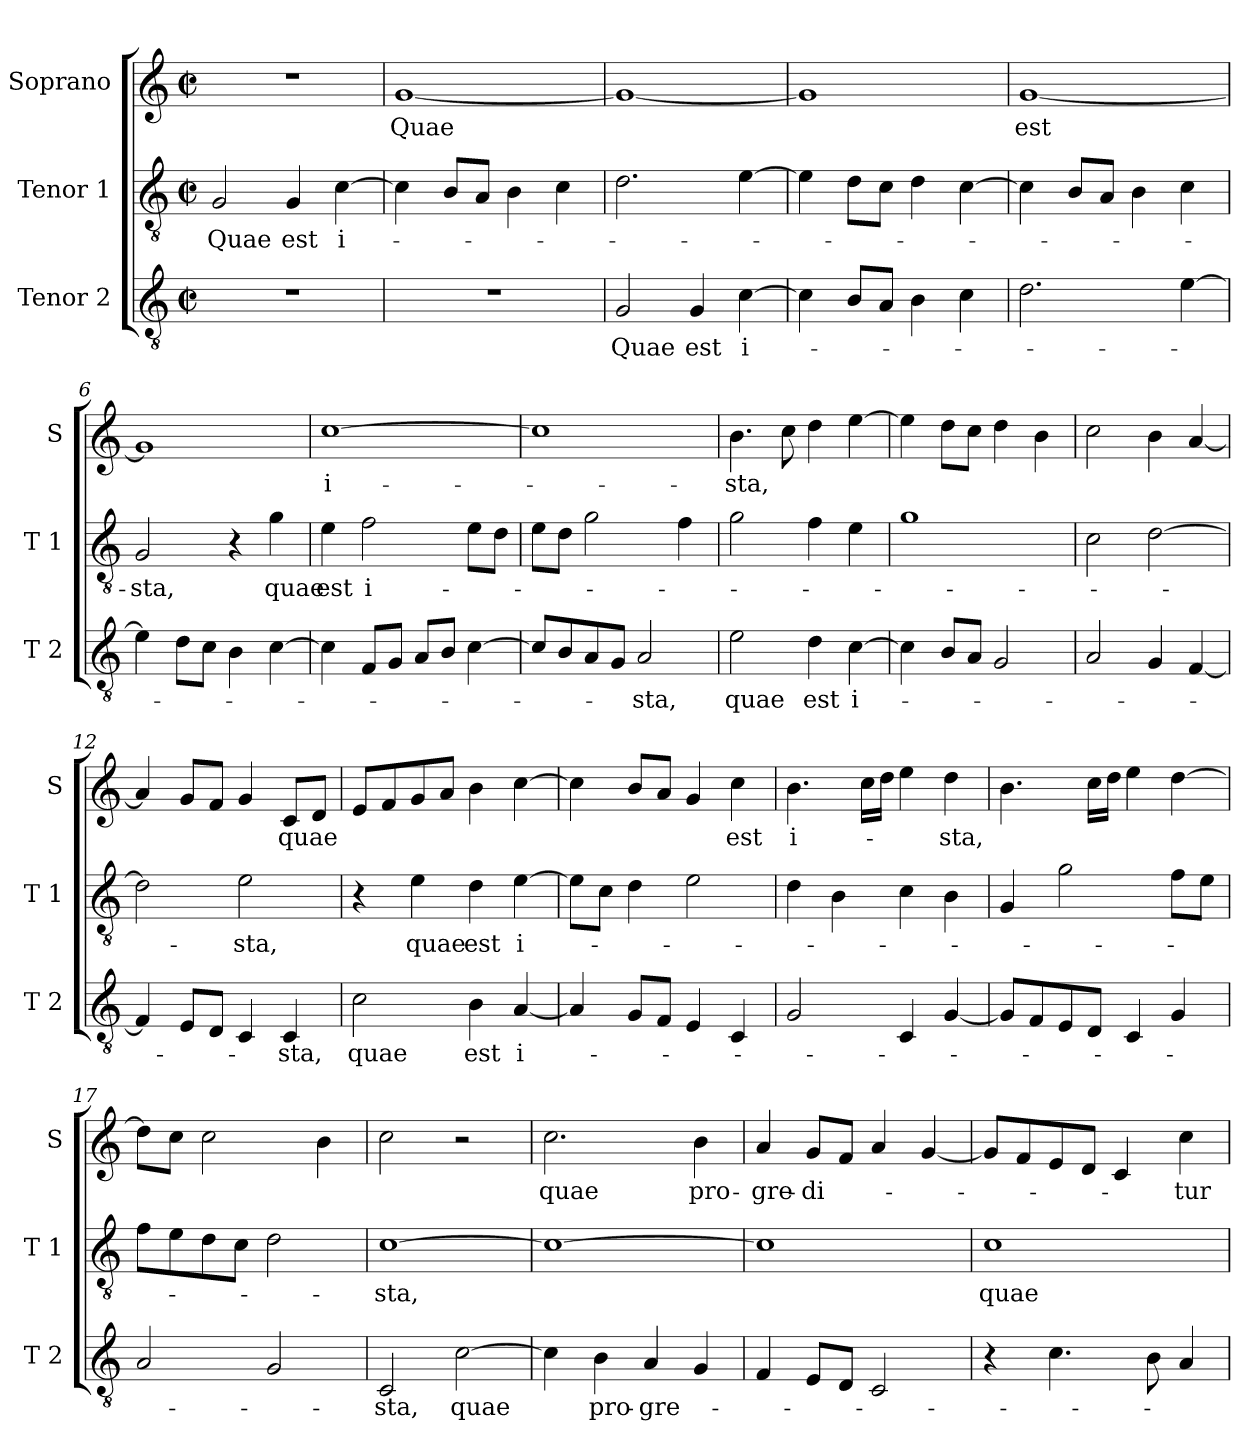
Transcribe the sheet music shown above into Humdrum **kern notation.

**kern	**text	**kern	**text	**kern	**text
*part3	*part3	*part2	*part2	*part1	*part1
*staff3	*staff3	*staff2	*staff2	*staff1	*staff1
*I"Tenor 2	*	*I"Tenor 1	*	*I"Soprano	*
*I'T 2	*	*I'T 1	*	*I'S	*
*clefGv2	*	*clefGv2	*	*clefG2	*
*k[]	*	*k[]	*	*k[]	*
*C:	*	*C:	*	*C:	*
*M2/2	*	*M2/2	*	*M2/2	*
*met(c|)	*	*met(c|)	*	*met(c|)	*
=1	=1	=1	=1	=1	=1
!	!	!	!LO:LY:b	!	!
1r	.	2G/	Quae	1r	.
!	!	!	!LO:LY:b	!	!
.	.	4G/	est	.	.
!	!	!	!LO:LY:b	!	!
.	.	[4c\	i-	.	.
=2	=2	=2	=2	=2	=2
!	!	!	!	!	!LO:LY:b
1r	.	4c\]	.	[1g	Quae
.	.	8B/L	.	.	.
.	.	8A/J	.	.	.
.	.	4B\	.	.	.
.	.	4c\	.	.	.
=3	=3	=3	=3	=3	=3
!	!LO:LY:b	!	!	!	!
2G/	Quae	2.d\	.	1g_	.
!	!LO:LY:b	!	!	!	!
4G/	est	.	.	.	.
!	!LO:LY:b	!	!	!	!
[4c\	i-	[4e\	.	.	.
=4	=4	=4	=4	=4	=4
4c\]	.	4e\]	.	1g]	.
8B/L	.	8d\L	.	.	.
8A/J	.	8c\J	.	.	.
4B\	.	4d\	.	.	.
4c\	.	[4c\	.	.	.
=5	=5	=5	=5	=5	=5
!	!	!	!	!	!LO:LY:b
2.d\	.	4c\]	.	[1g	est
.	.	8B/L	.	.	.
.	.	8A/J	.	.	.
.	.	4B\	.	.	.
[4e\	.	4c\	.	.	.
!!LO:LB:g=z
=6	=6	=6	=6	=6	=6
!	!	!	!LO:LY:b	!	!
4e\]	.	2G/	-sta,	1g]	.
8d\L	.	.	.	.	.
8c\J	.	.	.	.	.
4B\	.	4r	.	.	.
!	!	!	!LO:LY:b	!	!
[4c\	.	4g\	quae	.	.
=7	=7	=7	=7	=7	=7
!	!	!	!LO:LY:b	!	!LO:LY:b
4c\]	.	4e\	est	[1cc	i-
!	!	!	!LO:LY:b	!	!
8F/L	.	2f\	i-	.	.
8G/J	.	.	.	.	.
8A/L	.	.	.	.	.
8B/J	.	.	.	.	.
[4c\	.	8e\L	.	.	.
.	.	8d\J	.	.	.
=8	=8	=8	=8	=8	=8
8c/L]	.	8e\L	.	1cc]	.
8B/	.	8d\J	.	.	.
8A/	.	2g\	.	.	.
8G/J	.	.	.	.	.
!	!LO:LY:b	!	!	!	!
2A/	-sta,	.	.	.	.
.	.	4f\	.	.	.
=9	=9	=9	=9	=9	=9
!	!LO:LY:b	!	!	!	!LO:LY:b
2e\	quae	2g\	.	4.b\	-sta,
.	.	.	.	8cc\	.
!	!LO:LY:b	!	!	!	!
4d\	est	4f\	.	4dd\	.
!	!LO:LY:b	!	!	!	!
[4c\	i-	4e\	.	[4ee\	.
=10	=10	=10	=10	=10	=10
4c\]	.	1g	.	4ee\]	.
8B/L	.	.	.	8dd\L	.
8A/J	.	.	.	8cc\J	.
2G/	.	.	.	4dd\	.
.	.	.	.	4b\	.
!!LO:LB:g=z
=11	=11	=11	=11	=11	=11
2A/	.	2c\	.	2cc\	.
4G/	.	[2d\	.	4b\	.
[4F/	.	.	.	[4a/	.
=12	=12	=12	=12	=12	=12
4F/]	.	2d\]	.	4a/]	.
8E/L	.	.	.	8g/L	.
8D/J	.	.	.	8f/J	.
!	!	!	!LO:LY:b	!	!
4C/	.	2e\	-sta,	4g/	.
!	!LO:LY:b	!	!	!	!LO:LY:b
4C/	-sta,	.	.	8c/L	quae
.	.	.	.	8d/J	.
=13	=13	=13	=13	=13	=13
!	!LO:LY:b	!	!	!	!
2c\	quae	4r	.	8e/L	.
.	.	.	.	8f/	.
!	!	!	!LO:LY:b	!	!
.	.	4e\	quae	8g/	.
.	.	.	.	8a/J	.
!	!LO:LY:b	!	!LO:LY:b	!	!
4B\	est	4d\	est	4b\	.
!	!LO:LY:b	!	!LO:LY:b	!	!
[4A/	i-	[4e\	i-	[4cc\	.
=14	=14	=14	=14	=14	=14
4A/]	.	8e\L]	.	4cc\]	.
.	.	8c\J	.	.	.
8G/L	.	4d\	.	8b/L	.
8F/J	.	.	.	8a/J	.
4E/	.	2e\	.	4g/	.
!	!	!	!	!	!LO:LY:b
4C/	.	.	.	4cc\	est
=15	=15	=15	=15	=15	=15
!	!	!	!	!	!LO:LY:b
2G/	.	4d\	.	4.b\	i-
.	.	4B\	.	.	.
.	.	.	.	16cc\LL	.
.	.	.	.	16dd\JJ	.
4C/	.	4c\	.	4ee\	.
!	!	!	!	!	!LO:LY:b
[4G/	.	4B\	.	4dd\	-sta,
!!LO:PB:g=z
=16	=16	=16	=16	=16	=16
8G/L]	.	4G/	.	4.b\	.
8F/	.	.	.	.	.
8E/	.	2g\	.	.	.
8D/J	.	.	.	16cc\LL	.
.	.	.	.	16dd\JJ	.
4C/	.	.	.	4ee\	.
4G/	.	8f\L	.	[4dd\	.
.	.	8e\J	.	.	.
=17	=17	=17	=17	=17	=17
2A/	.	8f\L	.	8dd\L]	.
.	.	8e\	.	8cc\J	.
.	.	8d\	.	2cc\	.
.	.	8c\J	.	.	.
2G/	.	2d\	.	.	.
.	.	.	.	4b\	.
=18	=18	=18	=18	=18	=18
!	!LO:LY:b	!	!LO:LY:b	!	!
2C/	-sta,	[1c	-sta,	2cc\	.
!	!LO:LY:b	!	!	!	!
[2c\	quae	.	.	2r	.
=19	=19	=19	=19	=19	=19
!	!	!	!	!	!LO:LY:b
4c\]	.	1c_	.	2.cc\	quae
!	!LO:LY:b	!	!	!	!
4B\	pro-	.	.	.	.
!	!LO:LY:b	!	!	!	!
4A/	-gre-	.	.	.	.
!	!	!	!	!	!LO:LY:b
4G/	.	.	.	4b\	pro-
=20	=20	=20	=20	=20	=20
!	!	!	!	!	!LO:LY:b
4F/	.	1c]	.	4a/	-gre-
!	!	!	!	!	!LO:LY:b
8E/L	.	.	.	8g/L	-di-
8D/J	.	.	.	8f/J	.
2C/	.	.	.	4a/	.
.	.	.	.	[4g/	.
!!LO:LB:g=z
=21	=21	=21	=21	=21	=21
!	!	!	!LO:LY:b	!	!
4r	.	1c	quae	8g/L]	.
.	.	.	.	8f/	.
4.c\	.	.	.	8e/	.
.	.	.	.	8d/J	.
.	.	.	.	4c/	.
8B\	.	.	.	.	.
!	!	!	!	!	!LO:LY:b
4A/	.	.	.	4cc\	-tur
=	=	=	=	=	=
*-	*-	*-	*-	*-	*-
